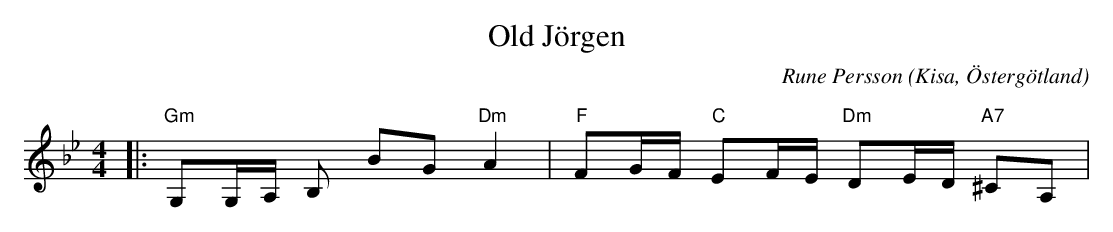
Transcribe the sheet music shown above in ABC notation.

X:1
T:Old Jörgen
C:Rune Persson
O:Kisa, Östergötland
Q:70
M:4/4
L:1/8
K:Gm
|:"Gm"G,G,/A,/ B, BG"Dm"A2|"F"FG/F/ "C"EF/E/ "Dm"DE/D/ "A7"^CA,|
